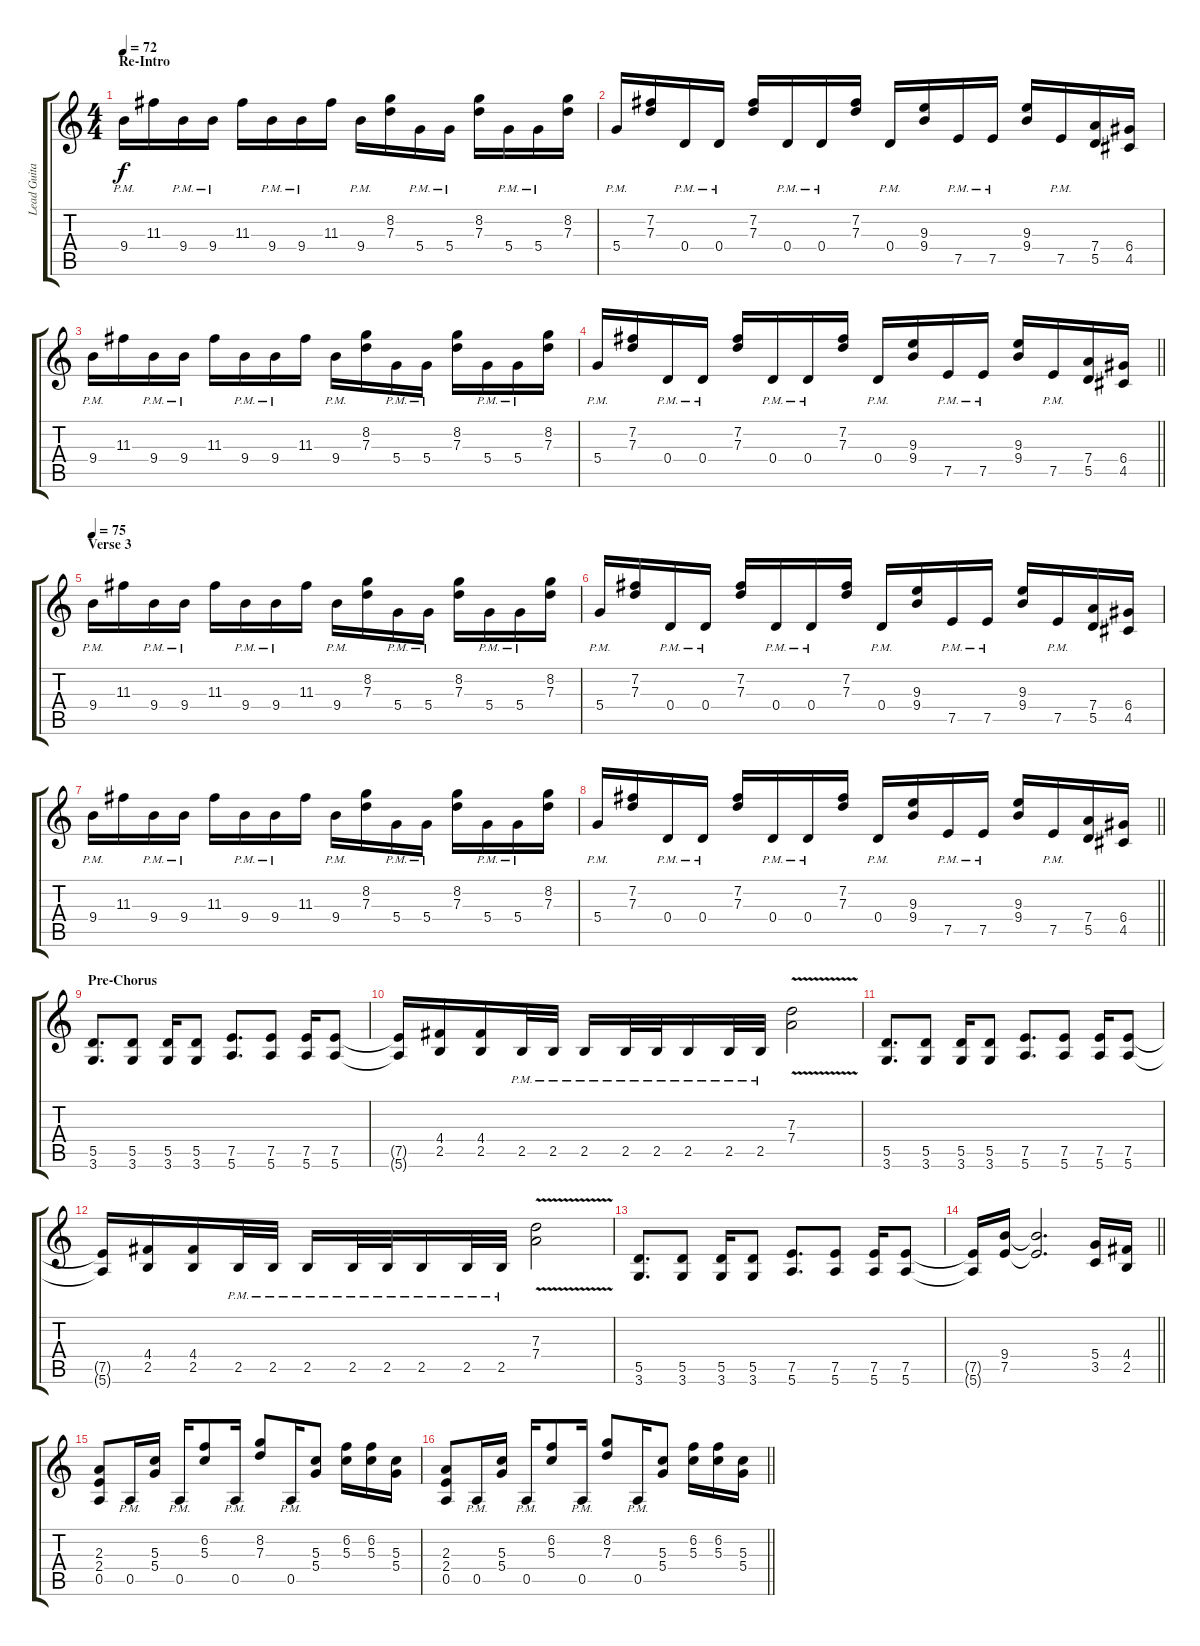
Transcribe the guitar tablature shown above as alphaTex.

\track ("Lead Guitar" "Lead Guita") {instrument distortionguitar}
\staff {score tabs}
\tuning (E4 B3 G3 D3 A2 E2) {hide}
\ts (4 4)
\section ("" "Re-Intro")
\tempo 72
\clef g2
\ks c
9.4{pm}.16{dy f} 11.3.16 9.4{pm}.16 9.4{pm}.16 11.3.16 9.4{pm}.16 9.4{pm}.16 11.3.16 9.4{pm}.16 (8.2 7.3).16 5.4{pm}.16 5.4{pm}.16 (8.2 7.3).16 5.4{pm}.16 5.4{pm}.16 (8.2 7.3).16 |
5.4{pm}.16 (7.2 7.3).16 0.4{pm}.16 0.4{pm}.16 (7.2 7.3).16 0.4{pm}.16 0.4{pm}.16 (7.2 7.3).16 0.4{pm}.16 (9.3 9.4).16 7.5{pm}.16 7.5{pm}.16 (9.3 9.4).16 7.5{pm}.16 (7.4 5.5).16 (6.4 4.5).16 |
9.4{pm}.16 11.3.16 9.4{pm}.16 9.4{pm}.16 11.3.16 9.4{pm}.16 9.4{pm}.16 11.3.16 9.4{pm}.16 (8.2 7.3).16 5.4{pm}.16 5.4{pm}.16 (8.2 7.3).16 5.4{pm}.16 5.4{pm}.16 (8.2 7.3).16 |
\barLineRight lightlight
5.4{pm}.16 (7.2 7.3).16 0.4{pm}.16 0.4{pm}.16 (7.2 7.3).16 0.4{pm}.16 0.4{pm}.16 (7.2 7.3).16 0.4{pm}.16 (9.3 9.4).16 7.5{pm}.16 7.5{pm}.16 (9.3 9.4).16 7.5{pm}.16 (7.4 5.5).16 (6.4 4.5).16 |
\section ("" "Verse 3")
\tempo 75
9.4{pm}.16 11.3.16 9.4{pm}.16 9.4{pm}.16 11.3.16 9.4{pm}.16 9.4{pm}.16 11.3.16 9.4{pm}.16 (8.2 7.3).16 5.4{pm}.16 5.4{pm}.16 (8.2 7.3).16 5.4{pm}.16 5.4{pm}.16 (8.2 7.3).16 |
5.4{pm}.16 (7.2 7.3).16 0.4{pm}.16 0.4{pm}.16 (7.2 7.3).16 0.4{pm}.16 0.4{pm}.16 (7.2 7.3).16 0.4{pm}.16 (9.3 9.4).16 7.5{pm}.16 7.5{pm}.16 (9.3 9.4).16 7.5{pm}.16 (7.4 5.5).16 (6.4 4.5).16 |
9.4{pm}.16 11.3.16 9.4{pm}.16 9.4{pm}.16 11.3.16 9.4{pm}.16 9.4{pm}.16 11.3.16 9.4{pm}.16 (8.2 7.3).16 5.4{pm}.16 5.4{pm}.16 (8.2 7.3).16 5.4{pm}.16 5.4{pm}.16 (8.2 7.3).16 |
\barLineRight lightlight
5.4{pm}.16 (7.2 7.3).16 0.4{pm}.16 0.4{pm}.16 (7.2 7.3).16 0.4{pm}.16 0.4{pm}.16 (7.2 7.3).16 0.4{pm}.16 (9.3 9.4).16 7.5{pm}.16 7.5{pm}.16 (9.3 9.4).16 7.5{pm}.16 (7.4 5.5).16 (6.4 4.5).16 |
\section ("" "Pre-Chorus")
(5.5 3.6).8{d} (5.5 3.6).8 (5.5 3.6).16 (5.5 3.6).8 (7.5 5.6).8{d} (7.5 5.6).8 (7.5 5.6).16 (7.5 5.6).8 |
(7.5{t} 5.6{t}).16 (4.4 2.5).16 (4.4 2.5).16 2.5{pm}.32 2.5{pm}.32 2.5{pm}.16 2.5{pm}.32 2.5{pm}.32 2.5{pm}.16 2.5{pm}.32 2.5{pm}.32 (7.3{v} 7.4{v}).2 |
(5.5 3.6).8{d} (5.5 3.6).8 (5.5 3.6).16 (5.5 3.6).8 (7.5 5.6).8{d} (7.5 5.6).8 (7.5 5.6).16 (7.5 5.6).8 |
(7.5{t} 5.6{t}).16 (4.4 2.5).16 (4.4 2.5).16 2.5{pm}.32 2.5{pm}.32 2.5{pm}.16 2.5{pm}.32 2.5{pm}.32 2.5{pm}.16 2.5{pm}.32 2.5{pm}.32 (7.3{v} 7.4{v}).2 |
(5.5 3.6).8{d} (5.5 3.6).8 (5.5 3.6).16 (5.5 3.6).8 (7.5 5.6).8{d} (7.5 5.6).8 (7.5 5.6).16 (7.5 5.6).8 |
\barLineRight lightlight
(7.5{t} 5.6{t}).16 (9.4 7.5).16 (9.4{t} 7.5{t}).2{d} (5.4 3.5).16 (4.4 2.5).16 |
(2.3 2.4 0.5).8 0.5{pm}.16 (5.3 5.4).16 0.5{pm}.16 (6.2 5.3).8 0.5{pm}.16 (8.2 7.3).8 0.5{pm}.16 (5.3 5.4).8 (6.2 5.3).16 (6.2 5.3).16 (5.3 5.4).16 |
\barLineRight lightlight
(2.3 2.4 0.5).8 0.5{pm}.16 (5.3 5.4).16 0.5{pm}.16 (6.2 5.3).8 0.5{pm}.16 (8.2 7.3).8 0.5{pm}.16 (5.3 5.4).8 (6.2 5.3).16 (6.2 5.3).16 (5.3 5.4).16
